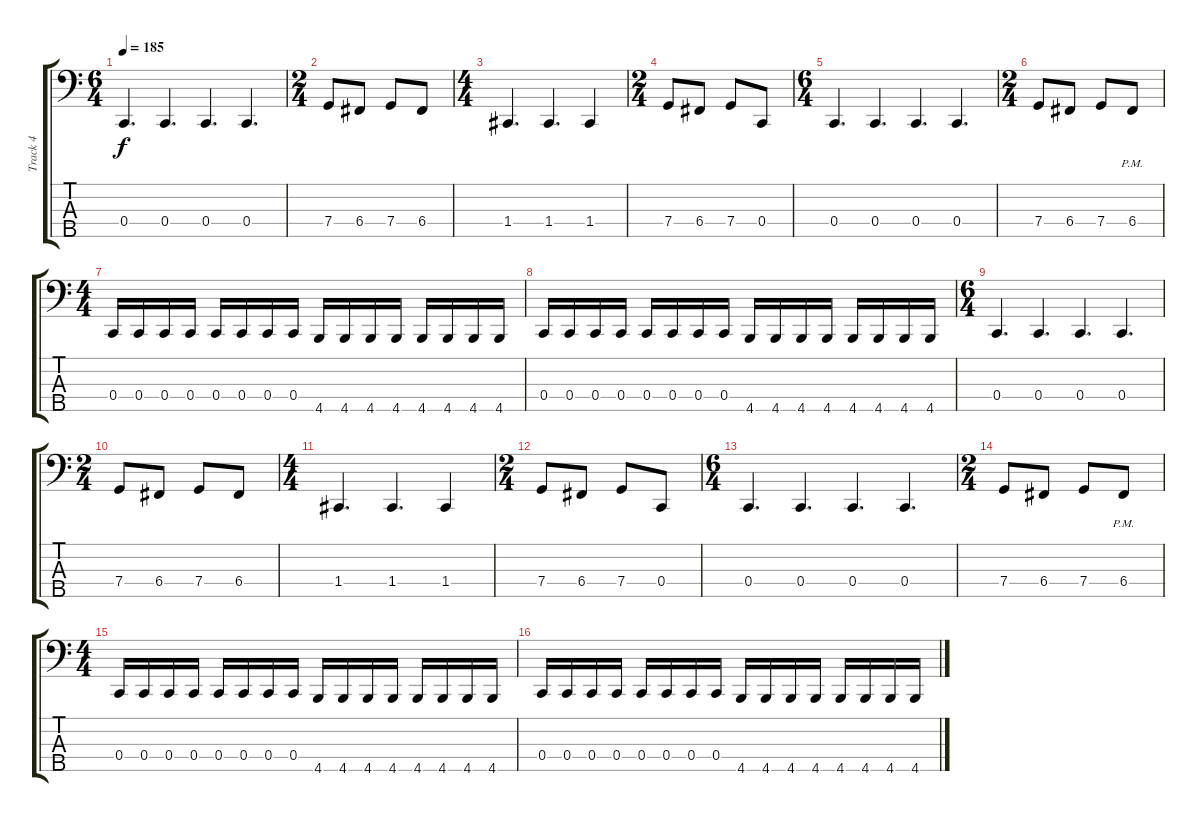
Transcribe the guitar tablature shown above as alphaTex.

\track ("Track 4" "Track 4") {instrument electricbasspick}
\staff {score tabs}
\tuning (F2 C2 G1 C1 G0) {hide}
\ts (6 4)
\tempo 185
\clef f4
\ks c
0.4.4{d dy f} 0.4.4{d} 0.4.4{d} 0.4.4{d} |
\ts (2 4)
7.4.8 6.4.8 7.4.8 6.4.8 |
\ts (4 4)
1.4.4{d} 1.4.4{d} 1.4.4 |
\ts (2 4)
7.4.8 6.4.8 7.4.8 0.4.8 |
\ts (6 4)
0.4.4{d} 0.4.4{d} 0.4.4{d} 0.4.4{d} |
\ts (2 4)
7.4.8 6.4.8 7.4.8 6.4{pm}.8 |
\ts (4 4)
0.4.16 0.4.16 0.4.16 0.4.16 0.4.16 0.4.16 0.4.16 0.4.16 4.5.16 4.5.16 4.5.16 4.5.16 4.5.16 4.5.16 4.5.16 4.5.16 |
0.4.16 0.4.16 0.4.16 0.4.16 0.4.16 0.4.16 0.4.16 0.4.16 4.5.16 4.5.16 4.5.16 4.5.16 4.5.16 4.5.16 4.5.16 4.5.16 |
\ts (6 4)
0.4.4{d} 0.4.4{d} 0.4.4{d} 0.4.4{d} |
\ts (2 4)
7.4.8 6.4.8 7.4.8 6.4.8 |
\ts (4 4)
1.4.4{d} 1.4.4{d} 1.4.4 |
\ts (2 4)
7.4.8 6.4.8 7.4.8 0.4.8 |
\ts (6 4)
0.4.4{d} 0.4.4{d} 0.4.4{d} 0.4.4{d} |
\ts (2 4)
7.4.8 6.4.8 7.4.8 6.4{pm}.8 |
\ts (4 4)
0.4.16 0.4.16 0.4.16 0.4.16 0.4.16 0.4.16 0.4.16 0.4.16 4.5.16 4.5.16 4.5.16 4.5.16 4.5.16 4.5.16 4.5.16 4.5.16 |
0.4.16 0.4.16 0.4.16 0.4.16 0.4.16 0.4.16 0.4.16 0.4.16 4.5.16 4.5.16 4.5.16 4.5.16 4.5.16 4.5.16 4.5.16 4.5.16
